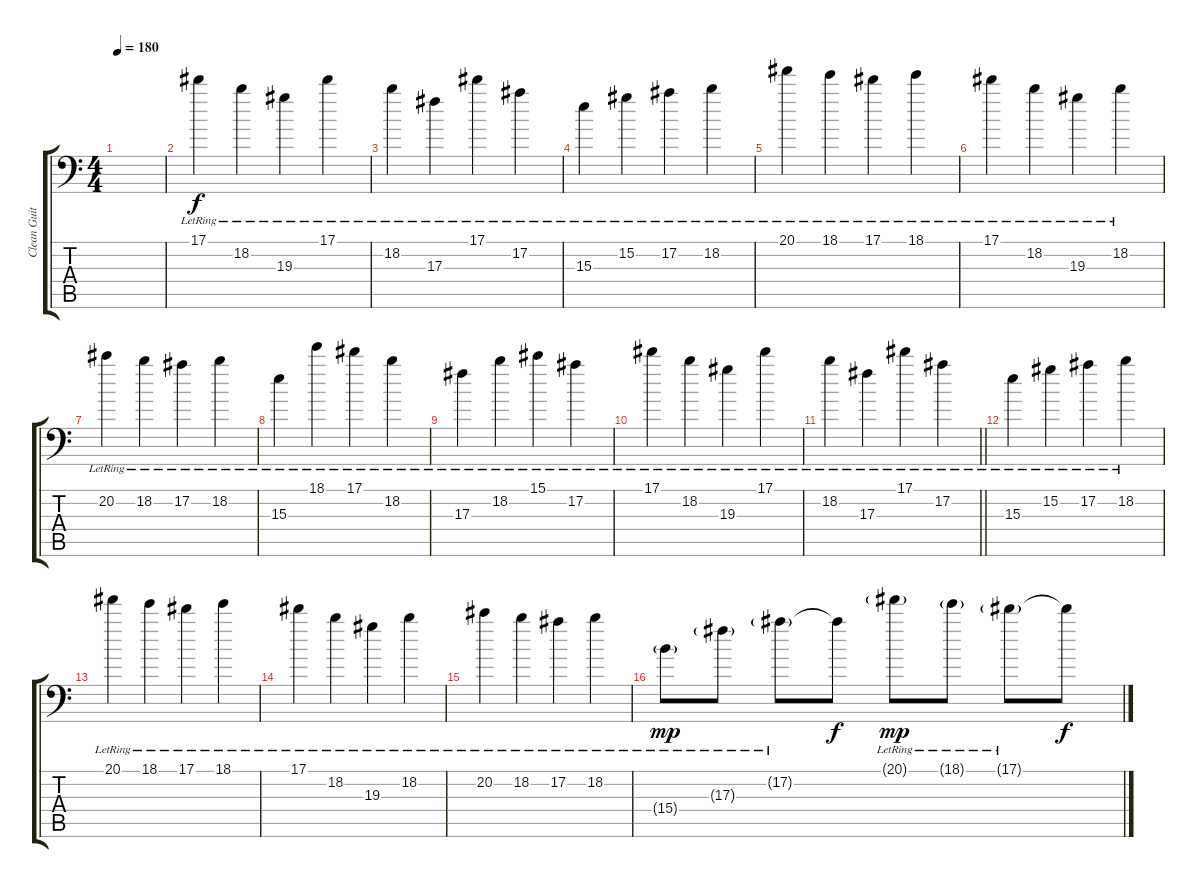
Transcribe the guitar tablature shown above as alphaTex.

\track ("Clean Guitar 1" "Clean Guit") {instrument electricguitarjazz}
\staff {score tabs}
\tuning (Bb3 F3 Db3 Ab2 Eb2 Ab1) {hide}
\ts (4 4)
\tempo 180
\clef f4
\ks c
|
17.1{lr}.4 18.2{lr}.4 19.3{lr}.4 17.1{lr}.4 |
18.2{lr}.4 17.3{lr}.4 17.1{lr}.4 17.2{lr}.4 |
15.3{lr}.4 15.2{lr}.4 17.2{lr}.4 18.2{lr}.4 |
20.1{lr}.4 18.1{lr}.4 17.1{lr}.4 18.1{lr}.4 |
17.1{lr}.4 18.2{lr}.4 19.3{lr}.4 18.2{lr}.4 |
20.2{lr}.4 18.2{lr}.4 17.2{lr}.4 18.2{lr}.4 |
15.3{lr}.4 18.1{lr}.4 17.1{lr}.4 18.2{lr}.4 |
17.3{lr}.4 18.2{lr}.4 15.1{lr}.4 17.2{lr}.4 |
17.1{lr}.4 18.2{lr}.4 19.3{lr}.4 17.1{lr}.4 |
\barLineRight lightlight
18.2{lr}.4 17.3{lr}.4 17.1{lr}.4 17.2{lr}.4 |
15.3{lr}.4 15.2{lr}.4 17.2{lr}.4 18.2{lr}.4 |
20.1{lr}.4 18.1{lr}.4 17.1{lr}.4 18.1{lr}.4 |
17.1{lr}.4 18.2{lr}.4 19.3{lr}.4 18.2{lr}.4 |
20.2{lr}.4 18.2{lr}.4 17.2{lr}.4 18.2{lr}.4 |
15.4{g lr}.8{dy mp} 17.3{g lr}.8 17.2{g lr}.8 17.2{t}.8{dy f} 20.1{g lr}.8{dy mp} 18.1{g lr}.8 17.1{g lr}.8 17.1{t}.8{dy f}
